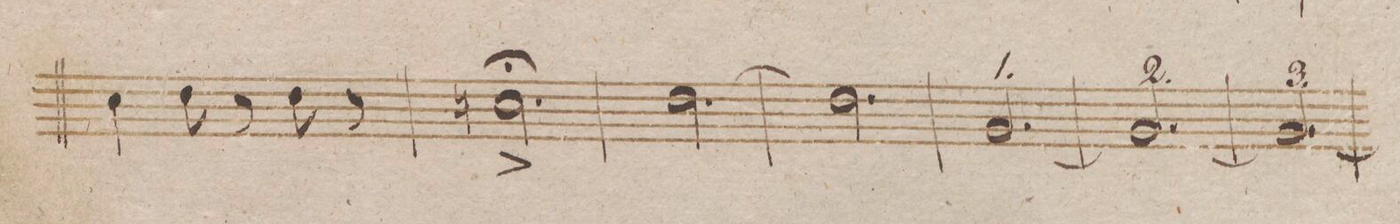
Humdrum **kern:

**kern	**dynam
*I"Violoncello	*
*clefF4	*
*k[b-e-]	*
*met(c)	*
*M3/4	*
4E-\	.
8F\	.
8r	.
8F\	.
8r	.
=119	=119
2.En^<;>\	.
=120	=120
[>2.F\	.
=121	=121
2.F\]	.
=122	=122
[<2.BB-/	.
=123	=123
2.BB-/_<	.
=124	=124
2.BB-/_<	.
=125	=125
*-	*-
